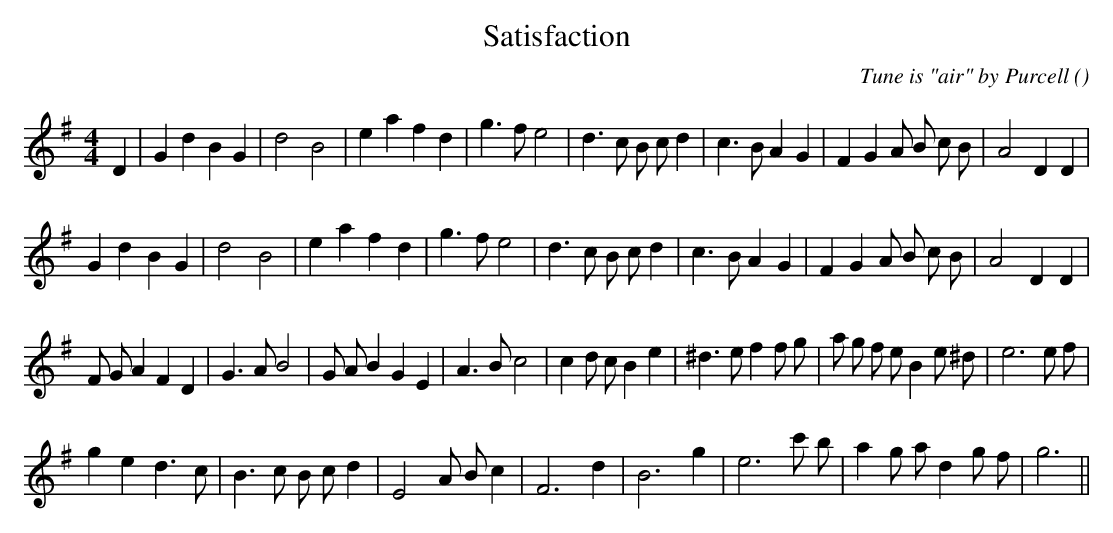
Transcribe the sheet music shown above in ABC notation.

X:1
T: Satisfaction
C:Tune is "air" by Purcell
O:
M:4/4
K:G
K:G
M:4/4
L:1/16
D4 |G4 d4 B4 G4 |d8 B8 |e4 a4 f4 d4 |g6 f2 e8 |d6 c2 B2 c2 d4 |c6 B2 A4 G4 |F4 G4 A2 B2 c2 B2 |A8 D4 D4 |
G4 d4 B4 G4 |d8 B8 |e4 a4 f4 d4 |g6 f2 e8 |d6 c2 B2 c2 d4 |c6 B2 A4 G4 |F4 G4 A2 B2 c2 B2 |A8 D4 D4 |
F2 G2 A4 F4 D4 |G6 A2 B8 |G2 A2 B4 G4 E4 |A6 B2 c8 |c4 d2 c2 B4 e4 |^d6 e2 f4 f2 g2 |a2 g2 f2 e2 B4 e2 ^d2 |e12 e2 f2 |
g4 e4 d6 c2 |B6 c2 B2 c2 d4 |E8 A2 B2 c4 |F12 d4 |B12 g4 |e12 c'2 b2 |a4 g2 a2 d4 g2 f2 |g12 ||
